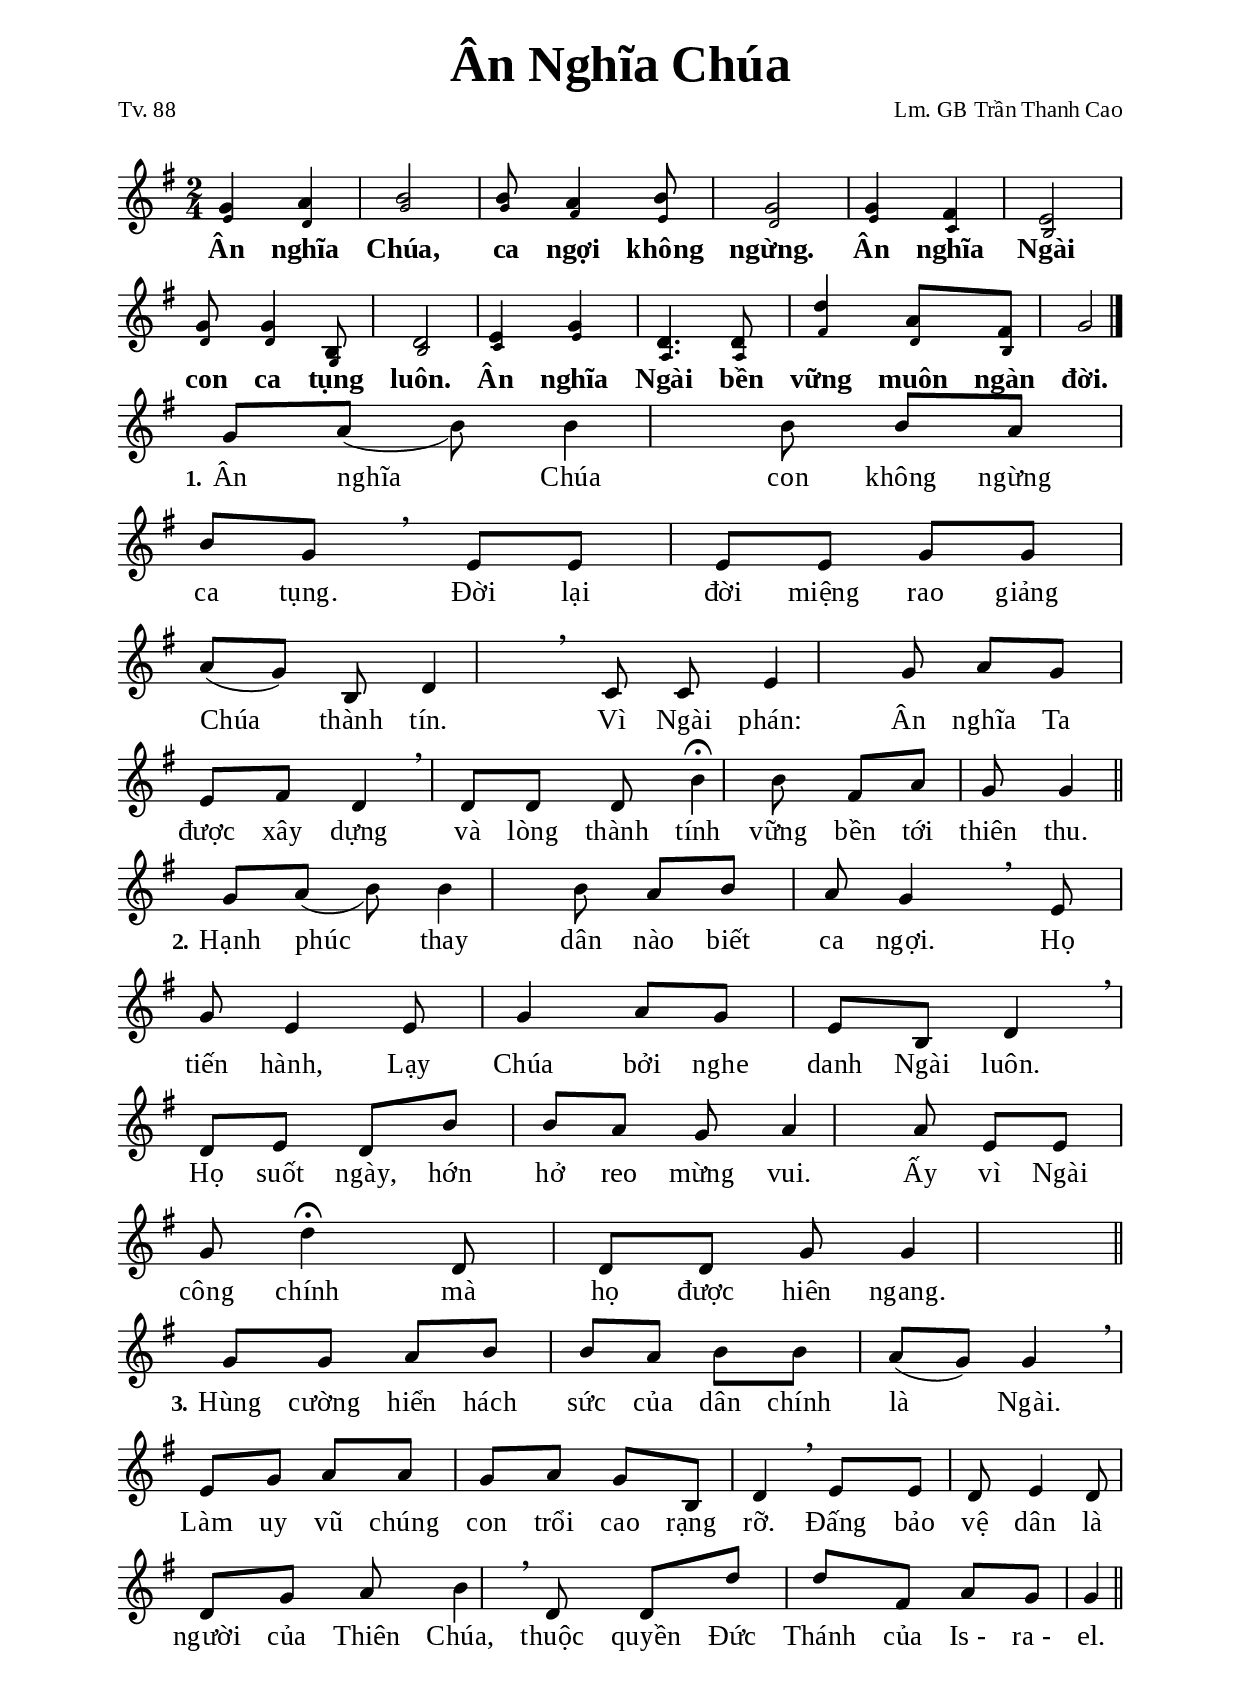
% Cài đặt chung
\version "2.22.1"
\include "english.ly"

\header {
  title = \markup { \fontsize #3 "Ân Nghĩa Chúa" }
  poet = "Tv. 88"
  composer = "Lm. GB Trần Thanh Cao"
  arranger = " "
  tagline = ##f
}

% Nhạc điệp khúc
nhacDiepKhucSop = \relative c'' {
  g4 a |
  b2 |
  b8 a4 b8 |
  g2 |
  g4 fs |
  e2 |
  g8 g4 b,8 |
  d2 |
  e4 g |
  d4. d8 |
  d'4 a8 fs |
  g2 \bar "|."
}

nhacDiepKhucBas = \relative c' {
  e4 d |
  g2 |
  g8 fs4 e8 |
  d2 |
  e4 c |
  b2 |
  d8 d4 g,8 |
  b2 |
  c4 e |
  a,4. a8 |
  fs'4 d8 b |
  g'2
}

% Nhạc phiên khúc
nhacPhienKhucMot = \relative c'' {
  g8 a _(b) b4 b8 b a b g \breathe
  e e e e g g a (g) b, d4 \breathe
  c8 c e4 g8 a g e fs d4 \breathe
  d8 d d b'4 \fermata b8 fs a g g4 \bar "||"
}

nhacPhienKhucHai = \relative c'' {
  g8 a _(b) b4 b8 a b a g4 \breathe
  e8 g e4 e8 g4 a8 g e b d4 \breathe
  d8 e d b' b a g a4 a8 e e g d'4 \fermata
  d,8 d d g g4 \bar "||"
}

nhacPhienKhucBa = \relative c'' {
  g8 g a b b a b b a (g) g4 \breathe
  e8 g a a g a g b, d4 \breathe
  e8 e d e4 d8 d g a b4 \breathe
  d,8 d d' d fs, a g g4 \bar "||"
}

% Lời điệp khúc
loiDiepKhuc = \lyricmode {
  Ân nghĩa Chúa, ca ngợi không ngừng.
  Ân nghĩa Ngài con ca tụng luôn.
  Ân nghĩa Ngài bền vững muôn ngàn đời.
}

% Lời phiên khúc
loiPhienKhucMot = \lyricmode {
  \set stanza = #"1."
  Ân nghĩa Chúa con không ngừng ca tụng.
  Đời lại đời miệng rao giảng Chúa thành tín.
  Vì Ngài phán: Ân nghĩa Ta được xây dựng
  và lòng thành tính vững bền tới thiên thu.
}

loiPhienKhucHai = \lyricmode {
  \set stanza = #"2."
  Hạnh phúc thay dân nào biết ca ngợi.
  Họ tiến hành, Lạy Chúa bởi nghe danh Ngài luôn.
  Họ suốt ngày, hớn hở reo mừng vui.
  Ấy vì Ngài công chính mà họ được hiên ngang.
}

loiPhienKhucBa = \lyricmode {
  \set stanza = #"3."
  Hùng cường hiển hách sức của dân chính là Ngài.
  Làm uy vũ chúng con trổi cao rạng rỡ.
  Đấng bảo vệ dân là người của Thiên Chúa,
  thuộc quyền Đức Thánh của "Is -" "ra -" el.
}


% Dàn trang
\paper {
  #(set-paper-size "a4")
  top-margin = 10\mm
  bottom-margin = 10\mm
  left-margin = 20\mm
  right-margin = 20\mm
  indent = #0
  #(define fonts
    (make-pango-font-tree
      "Liberation Serif"
      "Liberation Serif"
      "Liberation Serif"
      (/ 20 20)))
  page-count = #1
  system-system-spacing = #'((basic-distance . 13))
  score-system-spacing = #'((basic-distance . 12))
}

% Thiết lập tông và nhịp
TongNhip = { \key g \major \time 2/4 }

% Đổi kích thước nốt cho bè phụ
notBePhu =
#(define-music-function (font-size music) (number? ly:music?)
   (for-some-music
     (lambda (m)
       (if (music-is-of-type? m 'rhythmic-event)
           (begin
             (set! (ly:music-property m 'tweaks)
                   (cons `(font-size . ,font-size)
                         (ly:music-property m 'tweaks)))
             #t)
           #f))
     music)
   music)


\score {
  \new ChoirStaff <<
    \new Staff = diepKhuc \with {
        \consists "Merge_rests_engraver"
        %\magnifyStaff #(magstep +1)
        printPartCombineTexts = ##f
      }
      <<
      \new Voice \TongNhip \partCombine 
        \nhacDiepKhucSop
        \notBePhu -3 { \nhacDiepKhucBas }
      \new NullVoice = nhacThamChieu \nhacDiepKhucSop
      \new Lyrics \lyricsto nhacThamChieu \loiDiepKhuc
      >>
  >>
  \layout {
    \override Lyrics.LyricText.font-series = #'bold
    \override Lyrics.LyricText.font-size = #+2
    \override Lyrics.LyricSpace.minimum-distance = #2.5
    \override Score.BarNumber.break-visibility = ##(#f #f #f)
    \override Score.SpacingSpanner.uniform-stretching = ##t
  }
}

\score {
  \new ChoirStaff <<
    \new Staff = phienKhuc \with {
        %\magnifyStaff #(magstep +1)
      }
      <<
      \new Voice = beSop {
        \key g \major \time 2/4 \nhacPhienKhucMot
      }
    >>
    \new Lyrics \lyricsto beSop \loiPhienKhucMot
  >>
  \layout {
    \override Staff.TimeSignature.transparent = ##t
    \override Lyrics.LyricText.font-size = #+2
    \override Lyrics.LyricSpace.minimum-distance = #2.5
    \override Score.BarNumber.break-visibility = ##(#f #f #f)
    \override Score.SpacingSpanner.uniform-stretching = ##t
    \set Score.barAlways = ##t
    \set Score.defaultBarType = ""
  }
}

\score {
  \new ChoirStaff <<
    \new Staff = phienKhuc \with {
        %\magnifyStaff #(magstep +1)
      }
      <<
      \new Voice = beSop {
        \key g \major \time 2/4 \nhacPhienKhucHai
      }
    >>
    \new Lyrics \lyricsto beSop \loiPhienKhucHai
  >>
  \layout {
    \override Staff.TimeSignature.transparent = ##t
    \override Lyrics.LyricText.font-size = #+2
    \override Lyrics.LyricSpace.minimum-distance = #3
    \override Score.BarNumber.break-visibility = ##(#f #f #f)
    \override Score.SpacingSpanner.uniform-stretching = ##t
    \set Score.barAlways = ##t
    \set Score.defaultBarType = ""
  }
}

\score {
  \new ChoirStaff <<
    \new Staff = phienKhuc \with {
        %\magnifyStaff #(magstep +1)
      }
      <<
      \new Voice = beSop {
        \key g \major \time 2/4 \nhacPhienKhucBa
      }
    >>
    \new Lyrics \lyricsto beSop \loiPhienKhucBa
  >>
  \layout {
    \override Staff.TimeSignature.transparent = ##t
    \override Lyrics.LyricText.font-size = #+2
    \override Lyrics.LyricSpace.minimum-distance = #2.5
    \override Score.BarNumber.break-visibility = ##(#f #f #f)
    \override Score.SpacingSpanner.uniform-stretching = ##t
    \set Score.barAlways = ##t
    \set Score.defaultBarType = ""
  }
}
